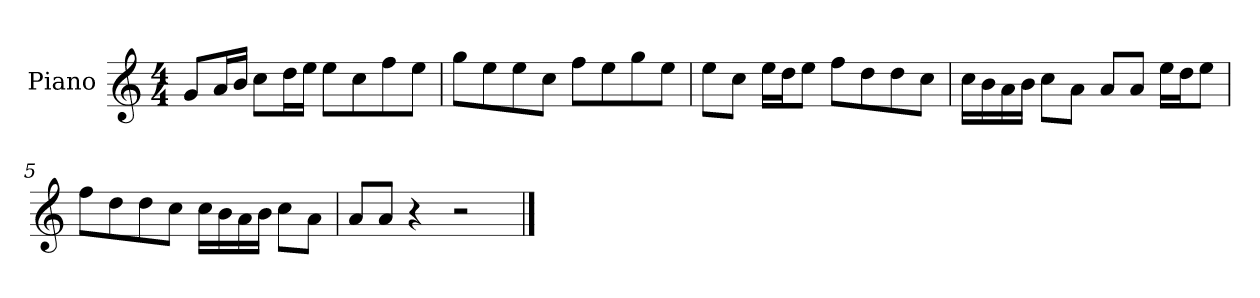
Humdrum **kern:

**kern
*part1
*staff1
*I"Piano
*I'P-no
*clefG2
*k[]
*M4/4
*MM90
=1
8g/L
16a/L
16b/JJ
8cc\L
16dd\L
16ee\JJ
8ee\L
8cc\
8ff\
8ee\J
=2
8gg\L
8ee\
8ee\
8cc\J
8ff\L
8ee\
8gg\
8ee\J
=3
8ee\L
8cc\J
16ee\LL
16dd\J
8ee\J
8ff\L
8dd\
8dd\
8cc\J
=4
16cc\LL
16b\
16a\
16b\JJ
8cc\L
8a\J
8a/L
8a/J
16ee\LL
16dd\J
8ee\J
!!LO:LB:g=z
=5
8ff\L
8dd\
8dd\
8cc\J
16cc\LL
16b\
16a\
16b\JJ
8cc\L
8a\J
=6
8a/L
8a/J
4r
2r
==
*-
